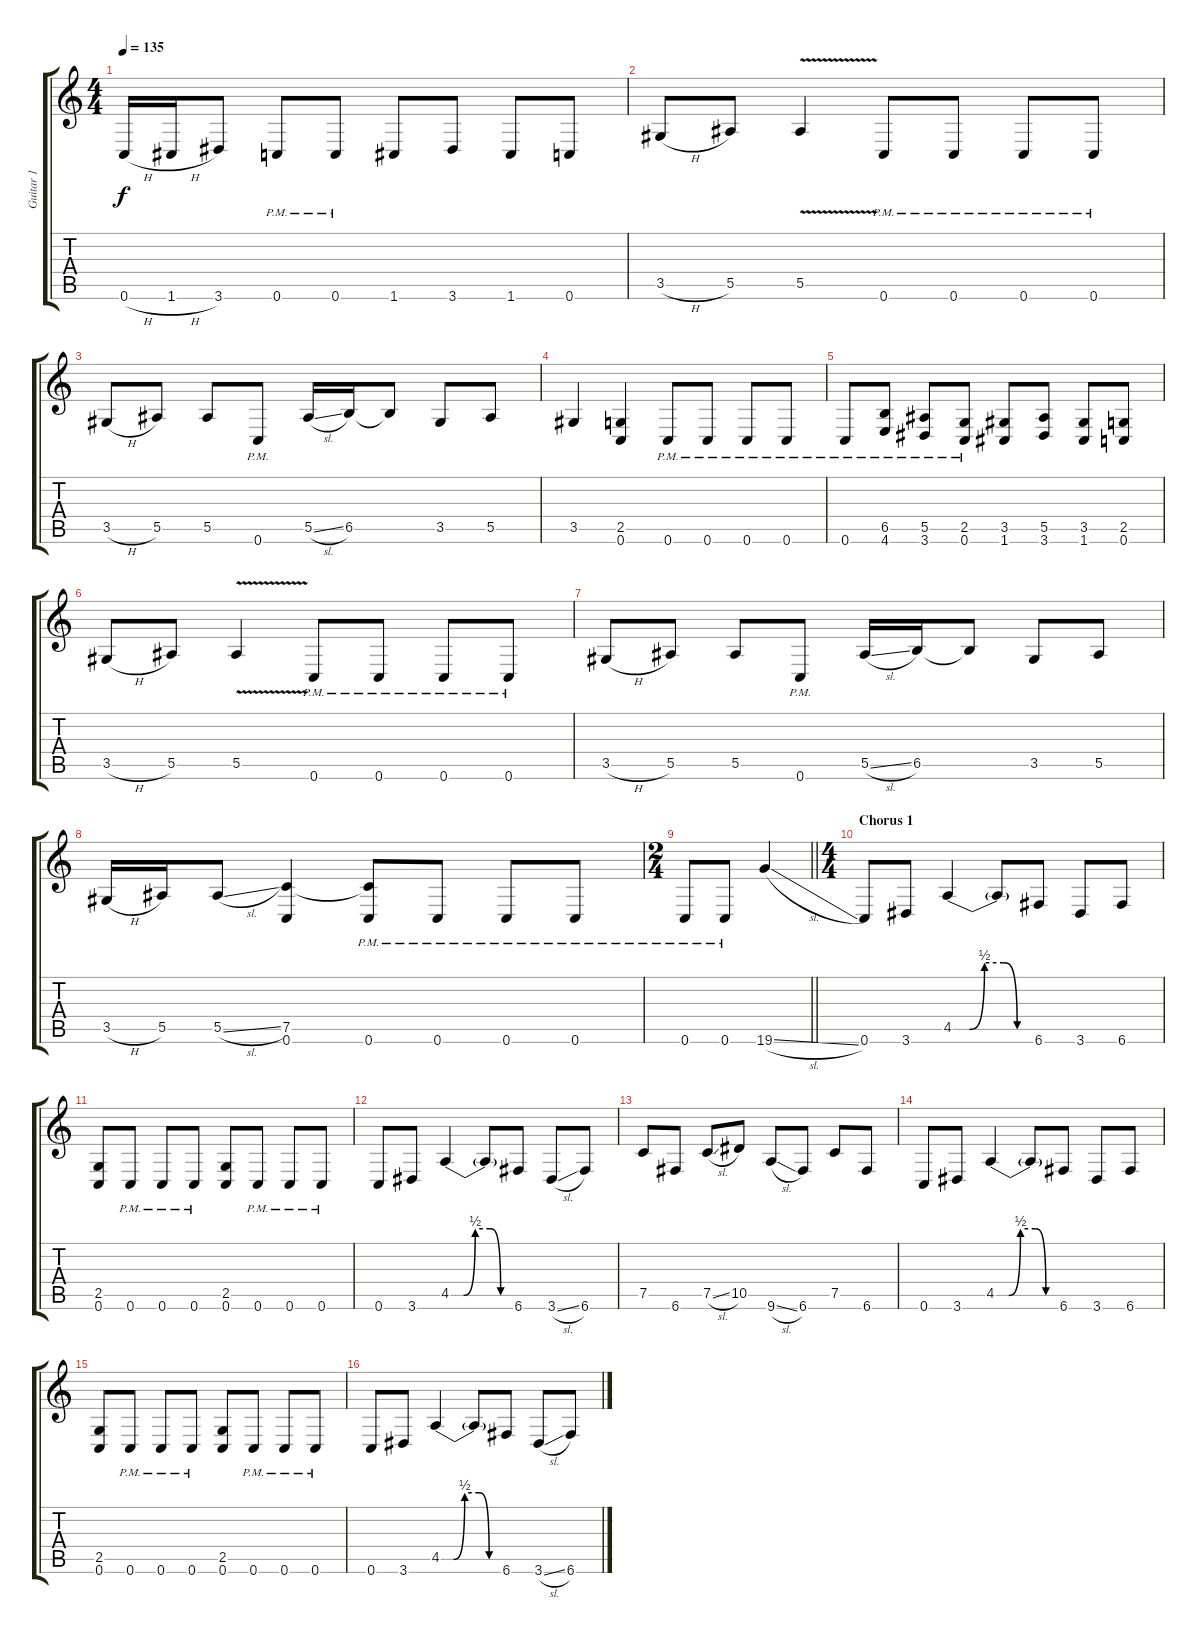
\track ("Guitar 1" "Guitar 1") {instrument distortionguitar}
\staff {score tabs}
\tuning (C4 G3 Eb3 Bb2 F2 C2) {hide}
\ts (4 4)
\tempo 135
\clef g2
\ks c
0.6{h}.16{dy f} 1.6{h}.16 3.6.8 0.6{pm}.8 0.6{pm}.8 1.6.8 3.6.8 1.6.8 0.6.8 |
3.5{h}.8 5.5.8 5.5{v}.4 0.6{pm}.8 0.6{pm}.8 0.6{pm}.8 0.6{pm}.8 |
3.5{h}.8 5.5.8 5.5.8 0.6{pm}.8 5.5{sl}.16 6.5.16 6.5{t}.8 3.5.8 5.5.8 |
3.5.4 (2.5 0.6).4 0.6{pm}.8 0.6{pm}.8 0.6{pm}.8 0.6{pm}.8 |
0.6{pm}.8 (6.5{pm} 4.6{pm}).8 (5.5{pm} 3.6{pm}).8 (2.5{pm} 0.6{pm}).8 (3.5 1.6).8 (5.5 3.6).8 (3.5 1.6).8 (2.5 0.6).8 |
3.5{h}.8 5.5.8 5.5{v}.4 0.6{pm}.8 0.6{pm}.8 0.6{pm}.8 0.6{pm}.8 |
3.5{h}.8 5.5.8 5.5.8 0.6{pm}.8 5.5{sl}.16 6.5.16 6.5{t}.8 3.5.8 5.5.8 |
3.5{h}.16 5.5.16 5.5{sl}.8 (7.5 0.6).4 (7.5{t} 0.6{pm}).8 0.6{pm}.8 0.6{pm}.8 0.6{pm}.8 |
\ts (2 4)
\barLineRight lightlight
0.6{pm}.8 0.6{pm}.8 19.6{sl}.4 |
\ts (4 4)
\section ("" "Chorus 1")
0.6.8 3.6.8 4.5{be (custom 0 0 12 0 23 2 37 2 47 0 60 0)}.4 4.5{t}.8 6.6.8 3.6.8 6.6.8 |
(2.5 0.6).8 0.6{pm}.8 0.6{pm}.8 0.6{pm}.8 (2.5 0.6).8 0.6{pm}.8 0.6{pm}.8 0.6{pm}.8 |
0.6.8 3.6.8 4.5{be (custom 0 0 12 0 23 2 37 2 47 0 60 0)}.4 4.5{t}.8 6.6.8 3.6{sl}.8 6.6.8 |
7.5.8 6.6.8 7.5{sl}.8 10.5.8 9.6{sl}.8 6.6.8 7.5.8 6.6.8 |
0.6.8 3.6.8 4.5{be (custom 0 0 12 0 23 2 37 2 47 0 60 0)}.4 4.5{t}.8 6.6.8 3.6.8 6.6.8 |
(2.5 0.6).8 0.6{pm}.8 0.6{pm}.8 0.6{pm}.8 (2.5 0.6).8 0.6{pm}.8 0.6{pm}.8 0.6{pm}.8 |
0.6.8 3.6.8 4.5{be (custom 0 0 12 0 23 2 37 2 47 0 60 0)}.4 4.5{t}.8 6.6.8 3.6{sl}.8 6.6.8
